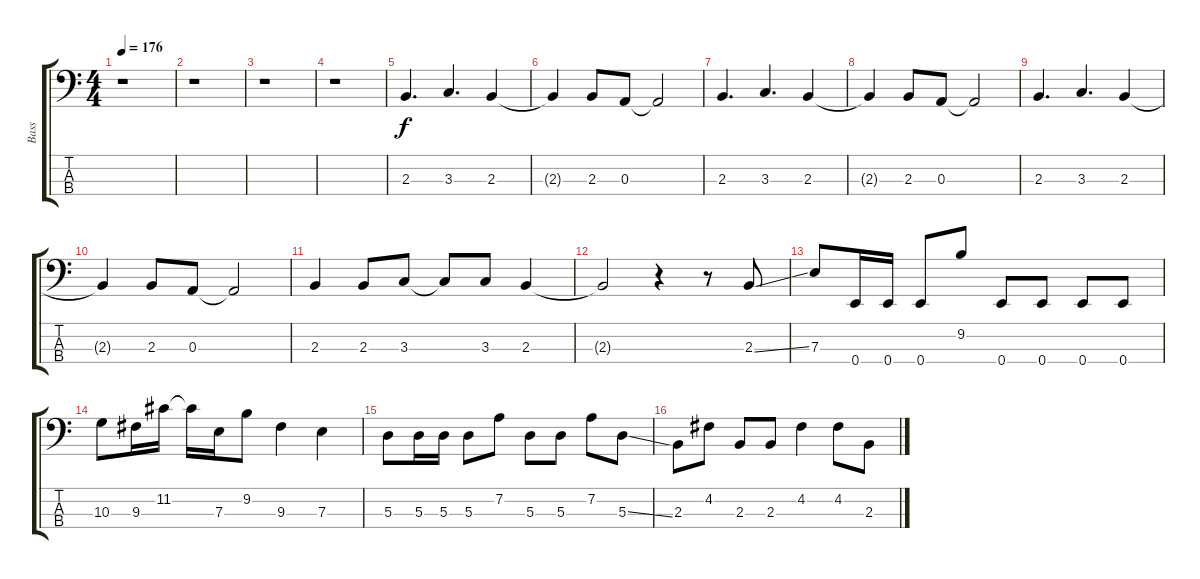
\track ("Bass" "Bass") {instrument electricbassfinger}
\staff {score tabs}
\tuning (G2 D2 A1 E1) {hide}
\ts (4 4)
\tempo 176
\clef f4
\ks c
r.1{dy f} |
r.1 |
r.1 |
r.1 |
2.3.4{d} 3.3.4{d} 2.3.4 |
2.3{t}.4 2.3.8 0.3.8 0.3{t}.2 |
2.3.4{d} 3.3.4{d} 2.3.4 |
2.3{t}.4 2.3.8 0.3.8 0.3{t}.2 |
2.3.4{d} 3.3.4{d} 2.3.4 |
2.3{t}.4 2.3.8 0.3.8 0.3{t}.2 |
2.3.4 2.3.8 3.3.8 3.3{t}.8 3.3.8 2.3.4 |
2.3{t}.2 r.4 r.8 2.3{ss}.8 |
7.3.8 0.4.16 0.4.16 0.4.8 9.2.8 0.4.8 0.4.8 0.4.8 0.4.8 |
10.3.8 9.3.16 11.2.16 11.2{t}.16 7.3.16 9.2.8 9.3.4 7.3.4 |
5.3.8 5.3.16 5.3.16 5.3.8 7.2.8 5.3.8 5.3.8 7.2.8 5.3{ss}.8 |
2.3.8 4.2.8 2.3.8 2.3.8 4.2.4 4.2.8 2.3.8
